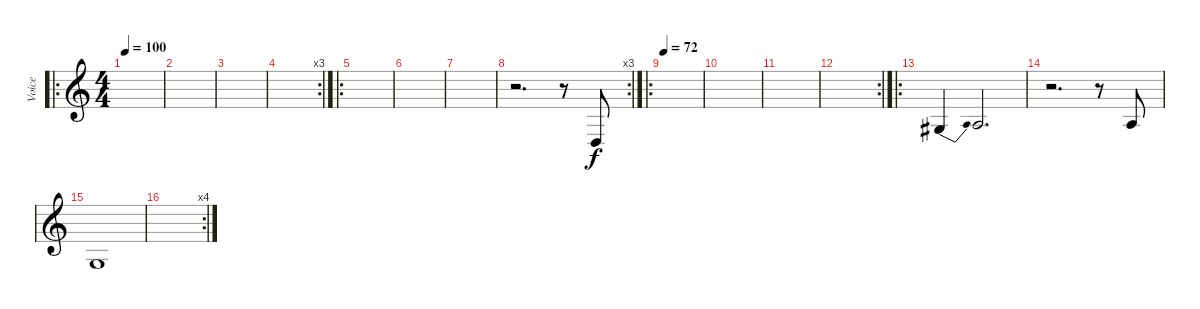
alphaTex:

\track ("Voice" "Voice") {instrument baritonesax}
\staff {score}
\tuning (E4 B3 G3 D3 A2 E2) {hide}
\ro
\ts (4 4)
\tempo 100
\clef g2
\ks c
|
|
|
\rc 3
|
\ro
|
|
|
\rc 3
r.2{d} r.8 0.4.8{dy f} |
\ro
\tempo 72
|
|
|
\rc 2
|
\ro
1.3{be (bend 0 0 60 2)}.4 2.3.2{d} |
r.2{d} r.8 2.3.8 |
0.3.1 |
\rc 4
